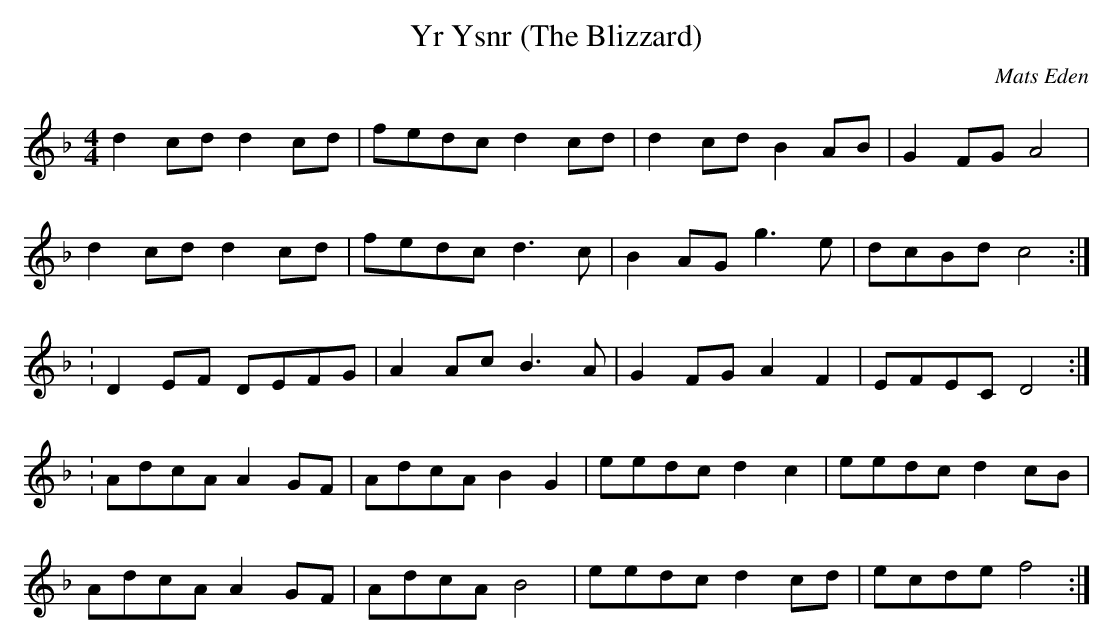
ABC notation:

X:1
T:Yr Ysnr (The Blizzard)
C:Mats Eden
L:1/8
M:4/4
K:Dm
d2cd d2cd|fedc d2cd|d2cd B2AB|G2FG A4|
d2cd d2cd|fedc d3c|B2AG g3e|dcBd c4:|
:D2EF DEFG|A2Ac B3A|G2FG A2F2|EFEC D4:|
:AdcA A2GF|AdcA B2G2|eedc d2c2|eedc d2cB|
AdcA A2GF|AdcA B4|eedc d2cd|ecde f4:|
